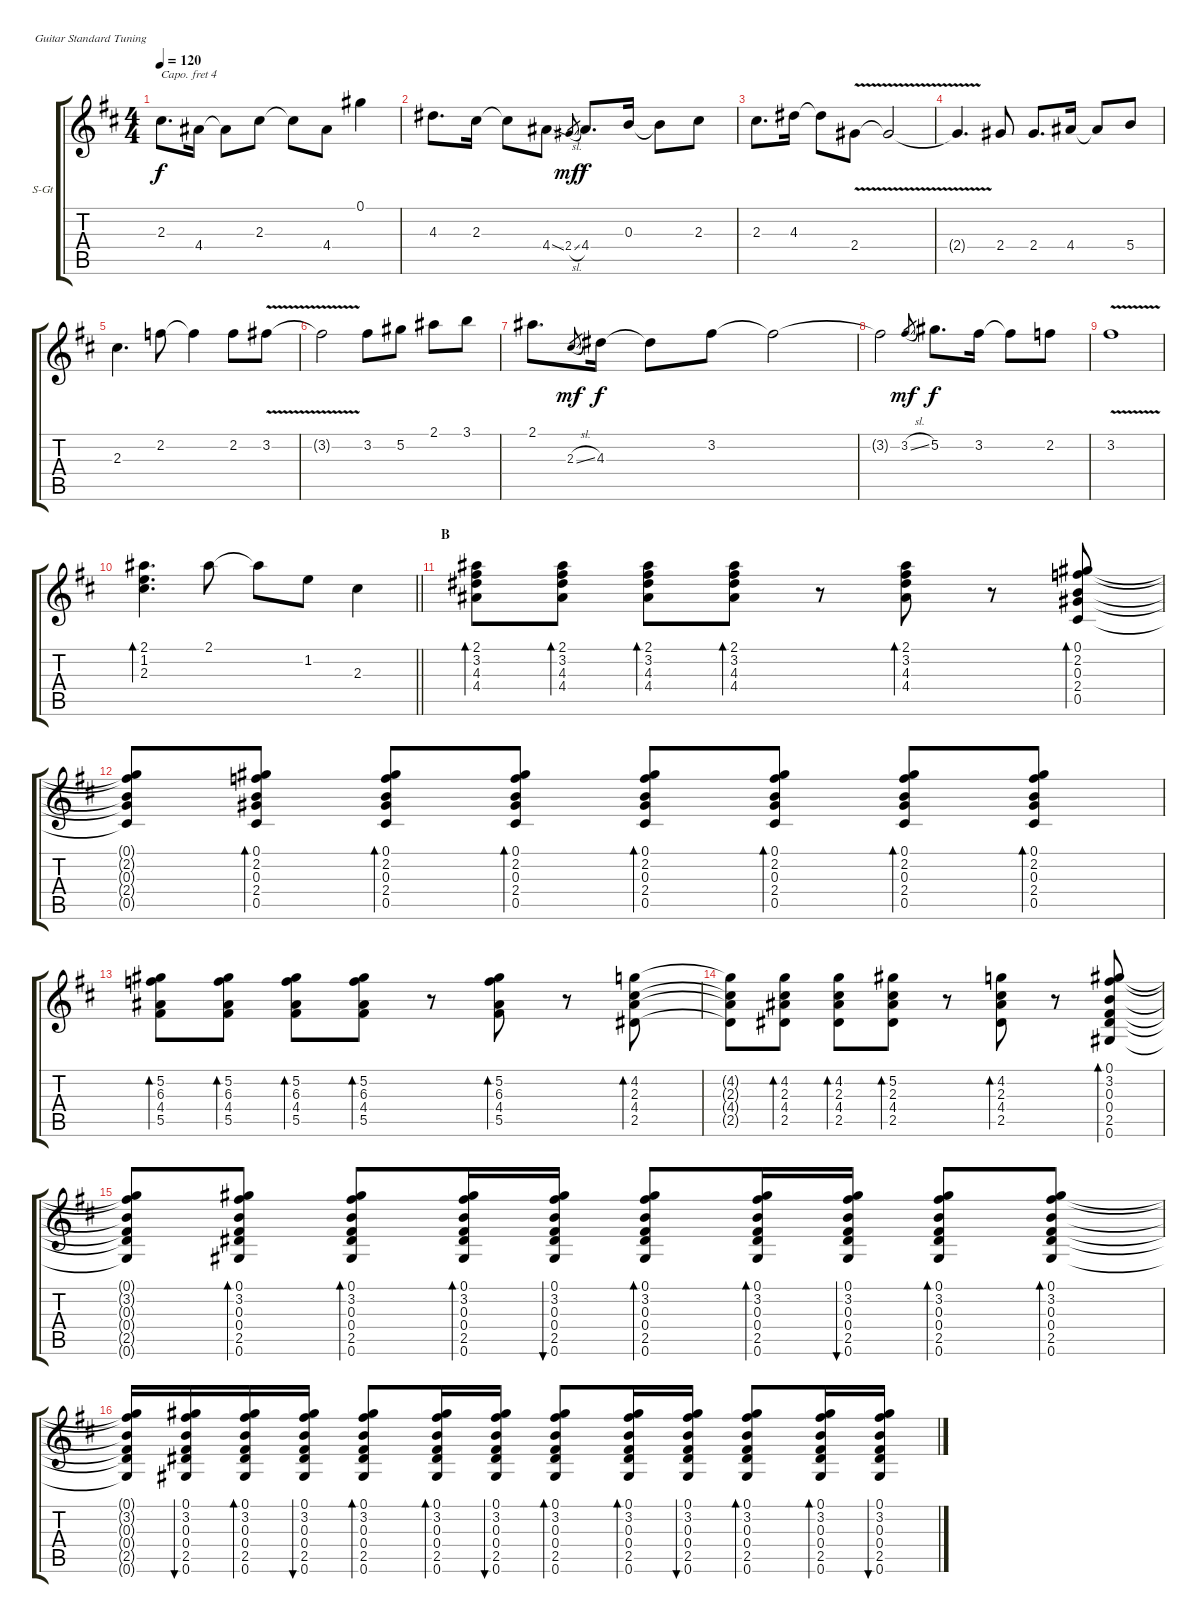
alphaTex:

\bracketExtendMode groupsimilarinstruments
\firstSystemTrackNameOrientation horizontal
\otherSystemsTrackNameOrientation horizontal
\track ("爽哥" "S-Gt") {instrument acousticguitarsteel}
\staff {score tabs}
\capo 4
\tuning (E4 B3 G3 D3 A2 E2)
\ts (4 4)
\tempo 120
\clef g2
\ks d
2.3.8{d dy f} 4.4.16 4.4{t}.8 2.3.8 2.3{t}.8 4.4.8 0.1.4 |
4.3.8{d} 2.3.16 2.3{t}.8 4.4{sod}.8 2.4{sl}.8{gr dy mf} 4.4.8{d dy f} 0.3.16 0.3{t}.8 2.3.8 |
2.3.8{d} 4.3.16 4.3{t}.8 2.4{v}.8 2.4{v t}.2 |
2.4{v t}.4{d} 2.4.8 2.4.8{d} 4.4.16 4.4{t}.8 5.4.8 |
2.3.4{d} 2.2.8 2.2{t}.4 2.2.8 3.2{v}.8 |
3.2{v t}.2 3.2.8 5.2.8 2.1.8 3.1.8 |
2.1.8{d} 2.3{sl}.8{gr dy mf} 4.3.16{dy f} 4.3{t}.8 3.2.8 3.2{t}.2 |
3.2{t}.2 3.2{sl}.8{gr dy mf} 5.2.8{d dy f} 3.2.16 3.2{t}.8 2.2.8 |
3.2{v}.1 |
\barLineRight lightlight
(2.1 1.2 2.3).4{d bd 30} 2.1.8 2.1{t}.8 1.2.8 2.3.4 |
\section ("" "B")
(2.1 3.2 4.3 4.4).8{bd 30} (2.1 3.2 4.3 4.4).8{bd 30} (2.1 3.2 4.3 4.4).8{bd 30} (2.1 3.2 4.3 4.4).8{bd 30} r.8 (2.1 3.2 4.3 4.4).8{bd 30} r.8 (0.1 2.2 0.3 2.4 0.5).8{bd 30} |
(0.1{t} 2.2{t} 0.3{t} 2.4{t} 0.5{t}).8 (0.1 2.2 0.3 2.4 0.5).8{bd 30} (0.1 2.2 0.3 2.4 0.5).8{bd 30} (0.1 2.2 0.3 2.4 0.5).8{bd 30} (0.1 2.2 0.3 2.4 0.5).8{bd 30} (0.1 2.2 0.3 2.4 0.5).8{bd 30} (0.1 2.2 0.3 2.4 0.5).8{bd 30} (0.1 2.2 0.3 2.4 0.5).8{bd 30} |
(5.2 6.3 4.4 5.5).8{bd 30} (5.2 6.3 4.4 5.5).8{bd 30} (5.2 6.3 4.4 5.5).8{bd 30} (5.2 6.3 4.4 5.5).8{bd 30} r.8 (5.2 6.3 4.4 5.5).8{bd 30} r.8 (4.2 2.3 4.4 2.5).8{bd 30} |
(4.2{t} 2.3{t} 4.4{t} 2.5{t}).8 (4.2 2.3 4.4 2.5).8{bd 30} (4.2 2.3 4.4 2.5).8{bd 30} (5.2 2.3 4.4 2.5).8{bd 30} r.8 (4.2 2.3 4.4 2.5).8{bd 30} r.8 (0.1 3.2 0.3 0.4 2.5 0.6).8{bd 30} |
(0.1{t} 3.2{t} 0.3{t} 0.4{t} 2.5{t} 0.6{t}).8 (0.1 3.2 0.3 0.4 2.5 0.6).8{bd 30} (0.1 3.2 0.3 0.4 2.5 0.6).8{bd 30} (0.1 3.2 0.3 0.4 2.5 0.6).16{bd 30} (0.1 3.2 0.3 0.4 2.5 0.6).16{bu 30} (0.1 3.2 0.3 0.4 2.5 0.6).8{bd 30} (0.1 3.2 0.3 0.4 2.5 0.6).16{bd 30} (0.1 3.2 0.3 0.4 2.5 0.6).16{bu 30} (0.1 3.2 0.3 0.4 2.5 0.6).8{bd 30} (0.1 3.2 0.3 0.4 2.5 0.6).8{bd 30} |
(0.1{t} 3.2{t} 0.3{t} 0.4{t} 2.5{t} 0.6{t}).16 (0.1 3.2 0.3 0.4 2.5 0.6).16{bu 30} (0.1 3.2 0.3 0.4 2.5 0.6).16{bd 30} (0.1 3.2 0.3 0.4 2.5 0.6).16{bu 30} (0.1 3.2 0.3 0.4 2.5 0.6).8{bd 30} (0.1 3.2 0.3 0.4 2.5 0.6).16{bd 30} (0.1 3.2 0.3 0.4 2.5 0.6).16{bu 30} (0.1 3.2 0.3 0.4 2.5 0.6).8{bd 30} (0.1 3.2 0.3 0.4 2.5 0.6).16{bd 30} (0.1 3.2 0.3 0.4 2.5 0.6).16{bu 30} (0.1 3.2 0.3 0.4 2.5 0.6).8{bd 30} (0.1 3.2 0.3 0.4 2.5 0.6).16{bd 30} (0.1 3.2 0.3 0.4 2.5 0.6).16{bu 30}
